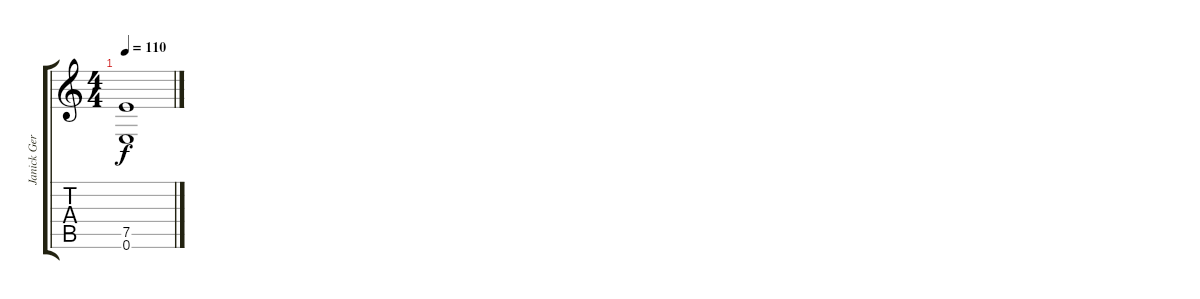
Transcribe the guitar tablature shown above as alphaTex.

\track ("Janick Gers (Clean)" "Janick Ger") {instrument electricguitarclean}
\staff {score tabs}
\tuning (E4 B3 G3 D3 A2 E2) {hide}
\ts (4 4)
\tempo 110
\clef g2
\ks c
(7.5 0.6).1{dy f}
